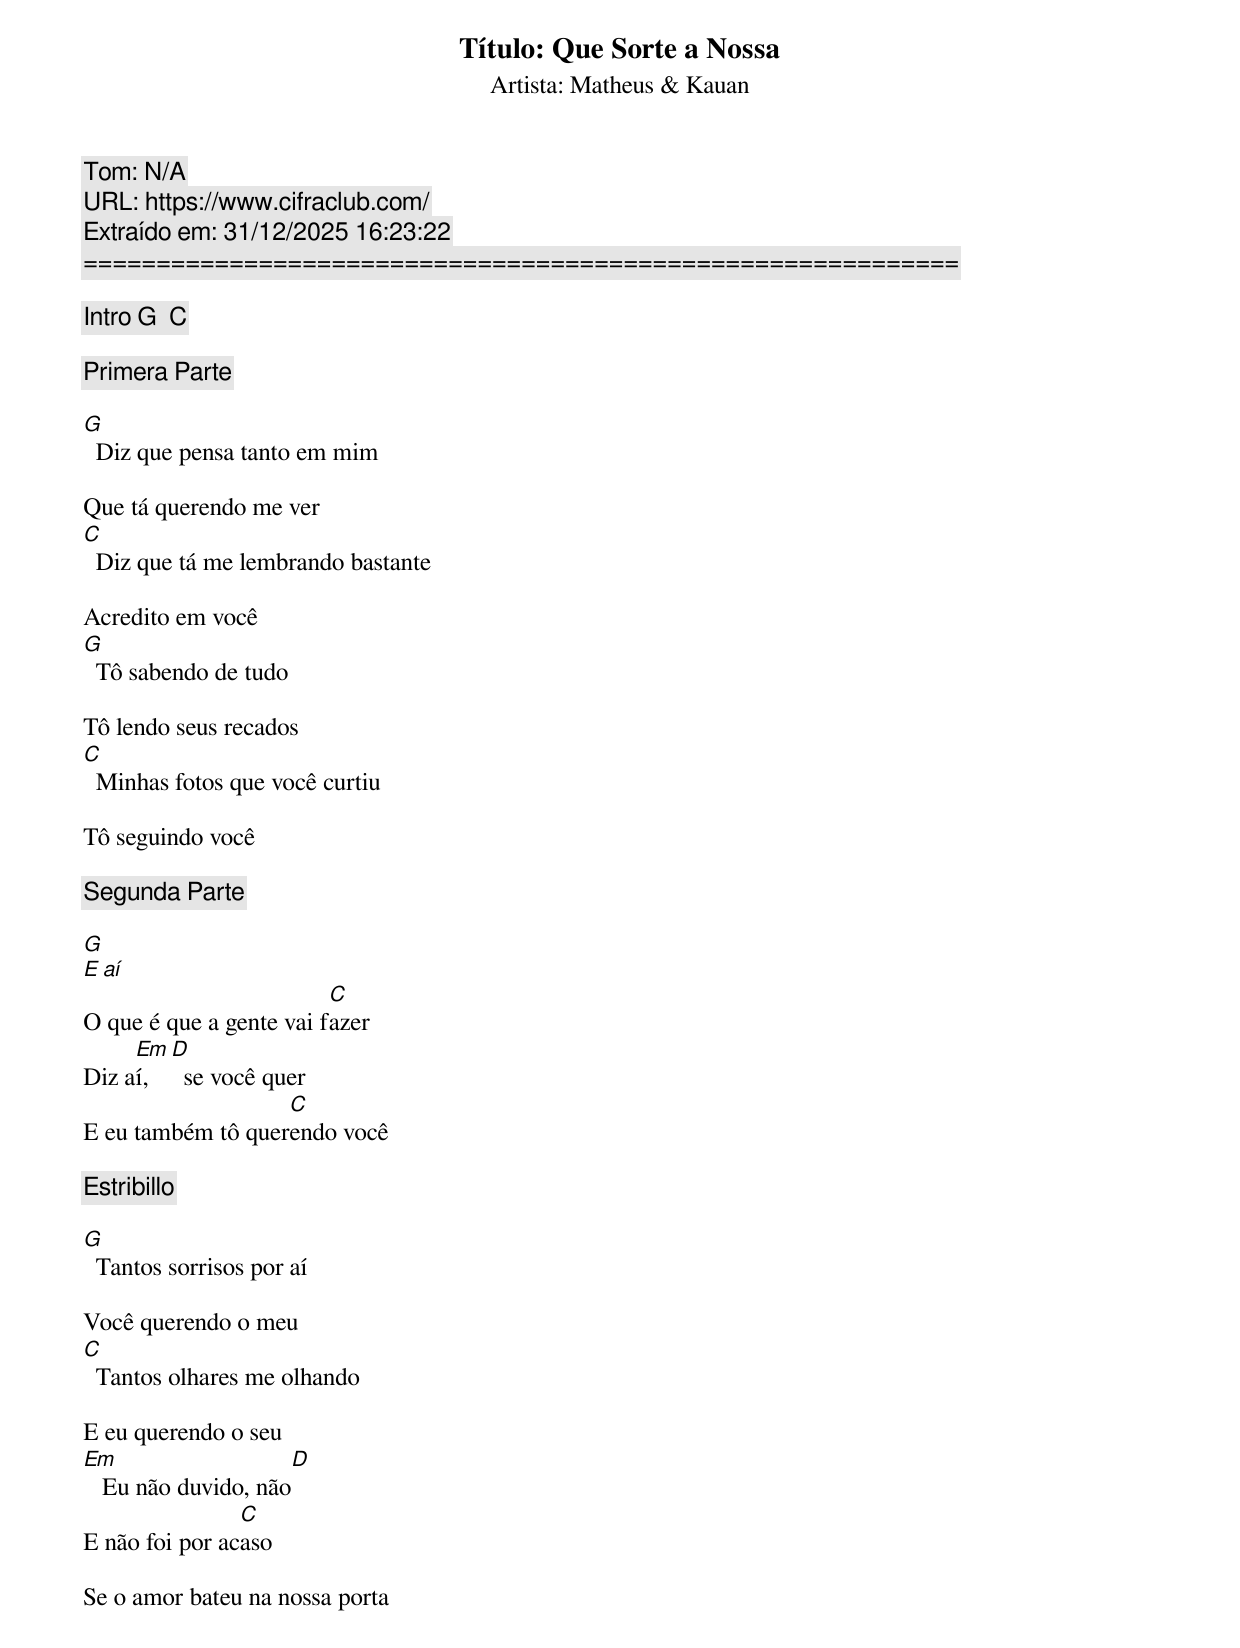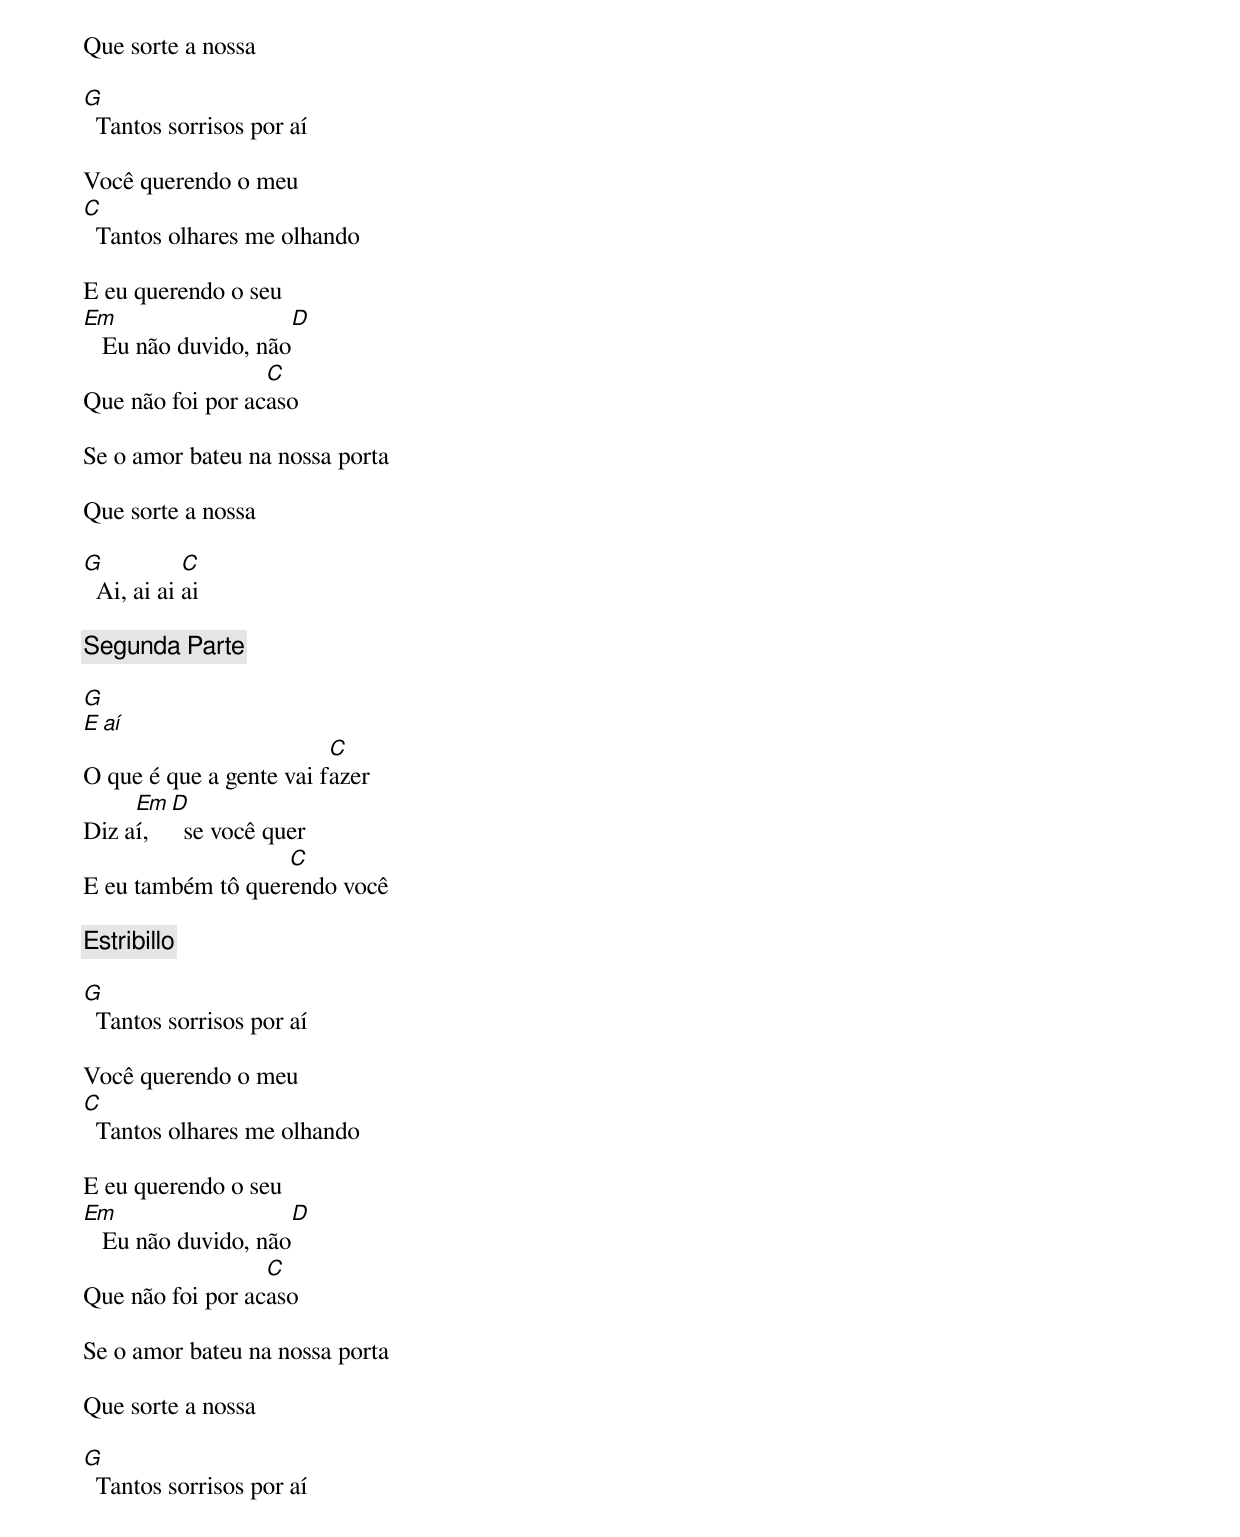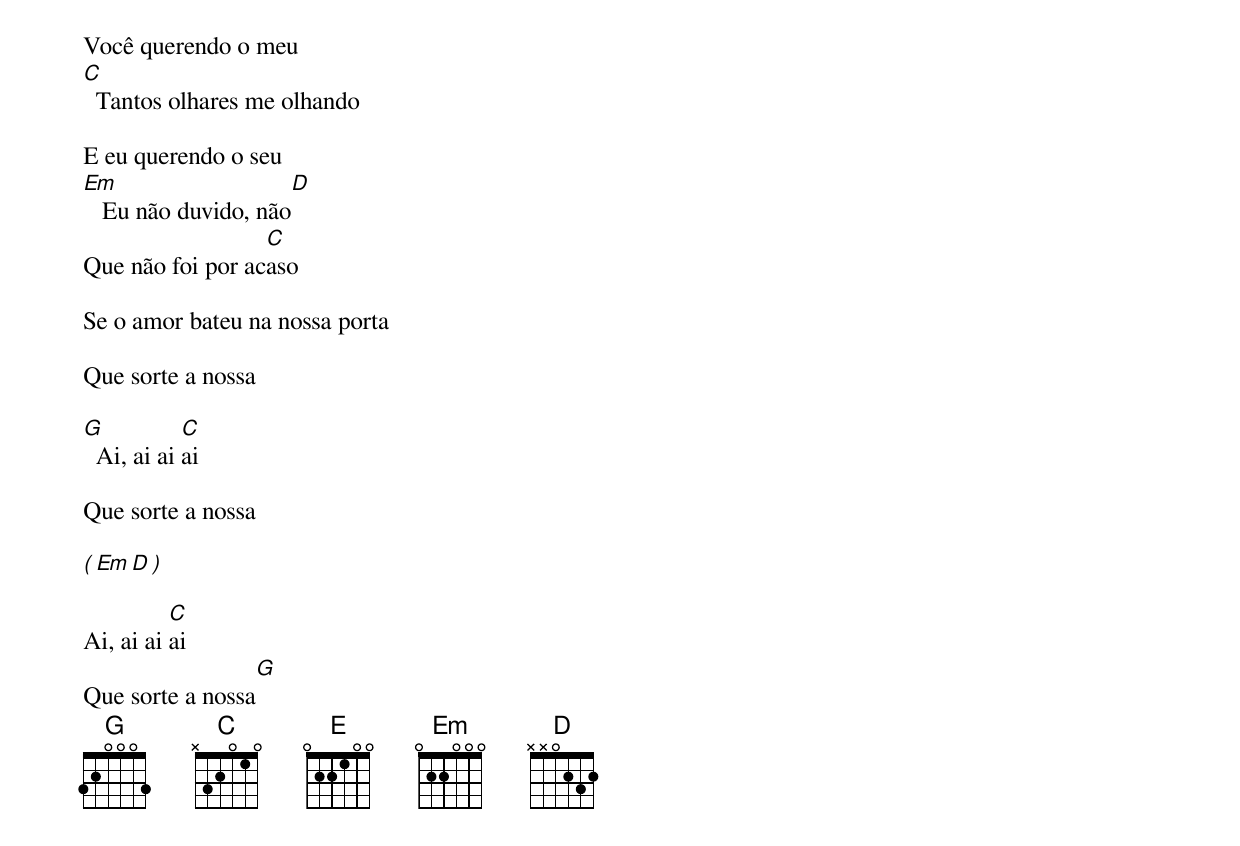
Título: Que Sorte a Nossa
Artista: Matheus & Kauan
Tom: N/A
URL: https://www.cifraclub.com/
Extraído em: 31/12/2025 16:23:22
============================================================

[Intro] G  C

[Primera Parte]

G
  Diz que pensa tanto em mim

Que tá querendo me ver
C
  Diz que tá me lembrando bastante

Acredito em você
G
  Tô sabendo de tudo

Tô lendo seus recados
C
  Minhas fotos que você curtiu

Tô seguindo você

[Segunda Parte]

  G
E aí
                         C
O que é que a gente vai fazer
     Em  D
Diz aí,    se você quer
                   C
E eu também tô querendo você

[Estribillo]

G
  Tantos sorrisos por aí

Você querendo o meu
C
  Tantos olhares me olhando

E eu querendo o seu
Em                    D
   Eu não duvido, não
                C
E não foi por acaso

Se o amor bateu na nossa porta

Que sorte a nossa

G
  Tantos sorrisos por aí

Você querendo o meu
C
  Tantos olhares me olhando

E eu querendo o seu
Em                    D
   Eu não duvido, não
                  C
Que não foi por acaso

Se o amor bateu na nossa porta

Que sorte a nossa

G           C
  Ai, ai ai ai

[Segunda Parte]

  G
E aí
                         C
O que é que a gente vai fazer
     Em  D
Diz aí,    se você quer
                   C
E eu também tô querendo você

[Estribillo]

G
  Tantos sorrisos por aí

Você querendo o meu
C
  Tantos olhares me olhando

E eu querendo o seu
Em                    D
   Eu não duvido, não
                  C
Que não foi por acaso

Se o amor bateu na nossa porta

Que sorte a nossa

G
  Tantos sorrisos por aí

Você querendo o meu
C
  Tantos olhares me olhando

E eu querendo o seu
Em                    D
   Eu não duvido, não
                  C
Que não foi por acaso

Se o amor bateu na nossa porta

Que sorte a nossa

G           C
  Ai, ai ai ai

Que sorte a nossa

( Em  D )

          C
Ai, ai ai ai
                  G
Que sorte a nossa
